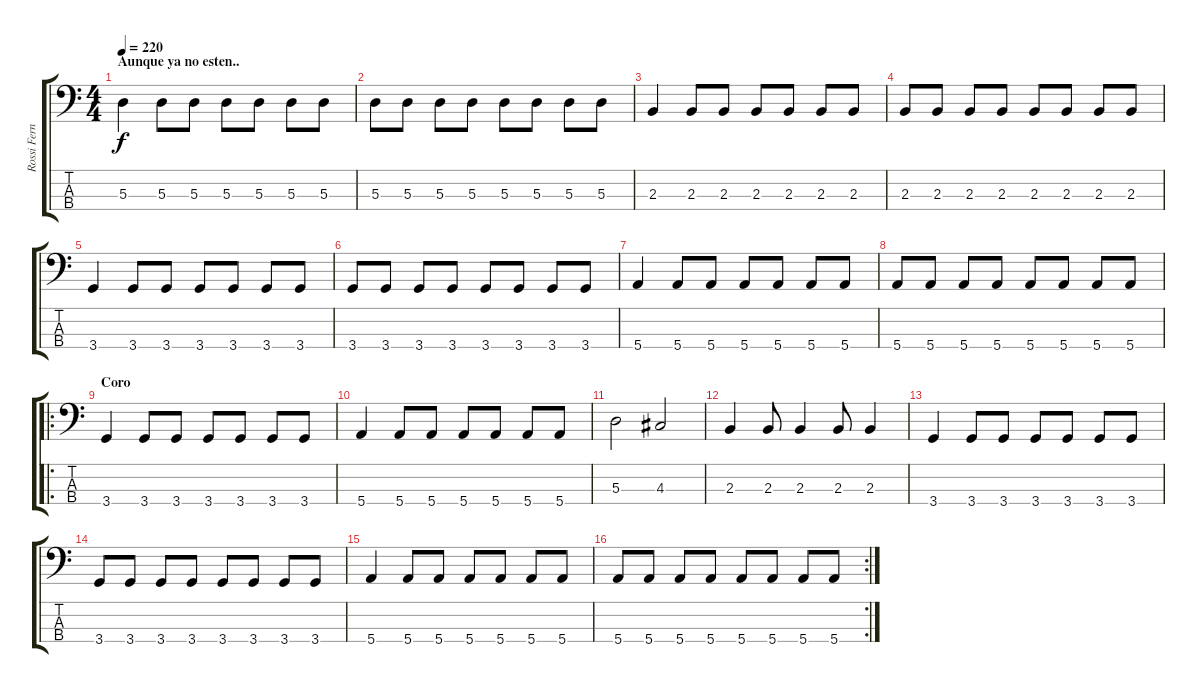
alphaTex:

\track ("Rossi Fernando" "Rossi Fern") {instrument electricbassfinger}
\staff {score tabs}
\tuning (G2 D2 A1 E1) {hide}
\ts (4 4)
\section ("" "Aunque ya no esten..")
\tempo 220
\clef f4
\ks c
5.3.4{dy f} 5.3.8 5.3.8 5.3.8 5.3.8 5.3.8 5.3.8 |
5.3.8 5.3.8 5.3.8 5.3.8 5.3.8 5.3.8 5.3.8 5.3.8 |
2.3.4 2.3.8 2.3.8 2.3.8 2.3.8 2.3.8 2.3.8 |
2.3.8 2.3.8 2.3.8 2.3.8 2.3.8 2.3.8 2.3.8 2.3.8 |
3.4.4 3.4.8 3.4.8 3.4.8 3.4.8 3.4.8 3.4.8 |
3.4.8 3.4.8 3.4.8 3.4.8 3.4.8 3.4.8 3.4.8 3.4.8 |
5.4.4 5.4.8 5.4.8 5.4.8 5.4.8 5.4.8 5.4.8 |
5.4.8 5.4.8 5.4.8 5.4.8 5.4.8 5.4.8 5.4.8 5.4.8 |
\ro
\section ("" "Coro")
3.4.4 3.4.8 3.4.8 3.4.8 3.4.8 3.4.8 3.4.8 |
5.4.4 5.4.8 5.4.8 5.4.8 5.4.8 5.4.8 5.4.8 |
5.3.2 4.3.2 |
2.3.4 2.3.8 2.3.4 2.3.8 2.3.4 |
3.4.4 3.4.8 3.4.8 3.4.8 3.4.8 3.4.8 3.4.8 |
3.4.8 3.4.8 3.4.8 3.4.8 3.4.8 3.4.8 3.4.8 3.4.8 |
5.4.4 5.4.8 5.4.8 5.4.8 5.4.8 5.4.8 5.4.8 |
\rc 2
5.4.8 5.4.8 5.4.8 5.4.8 5.4.8 5.4.8 5.4.8 5.4.8
